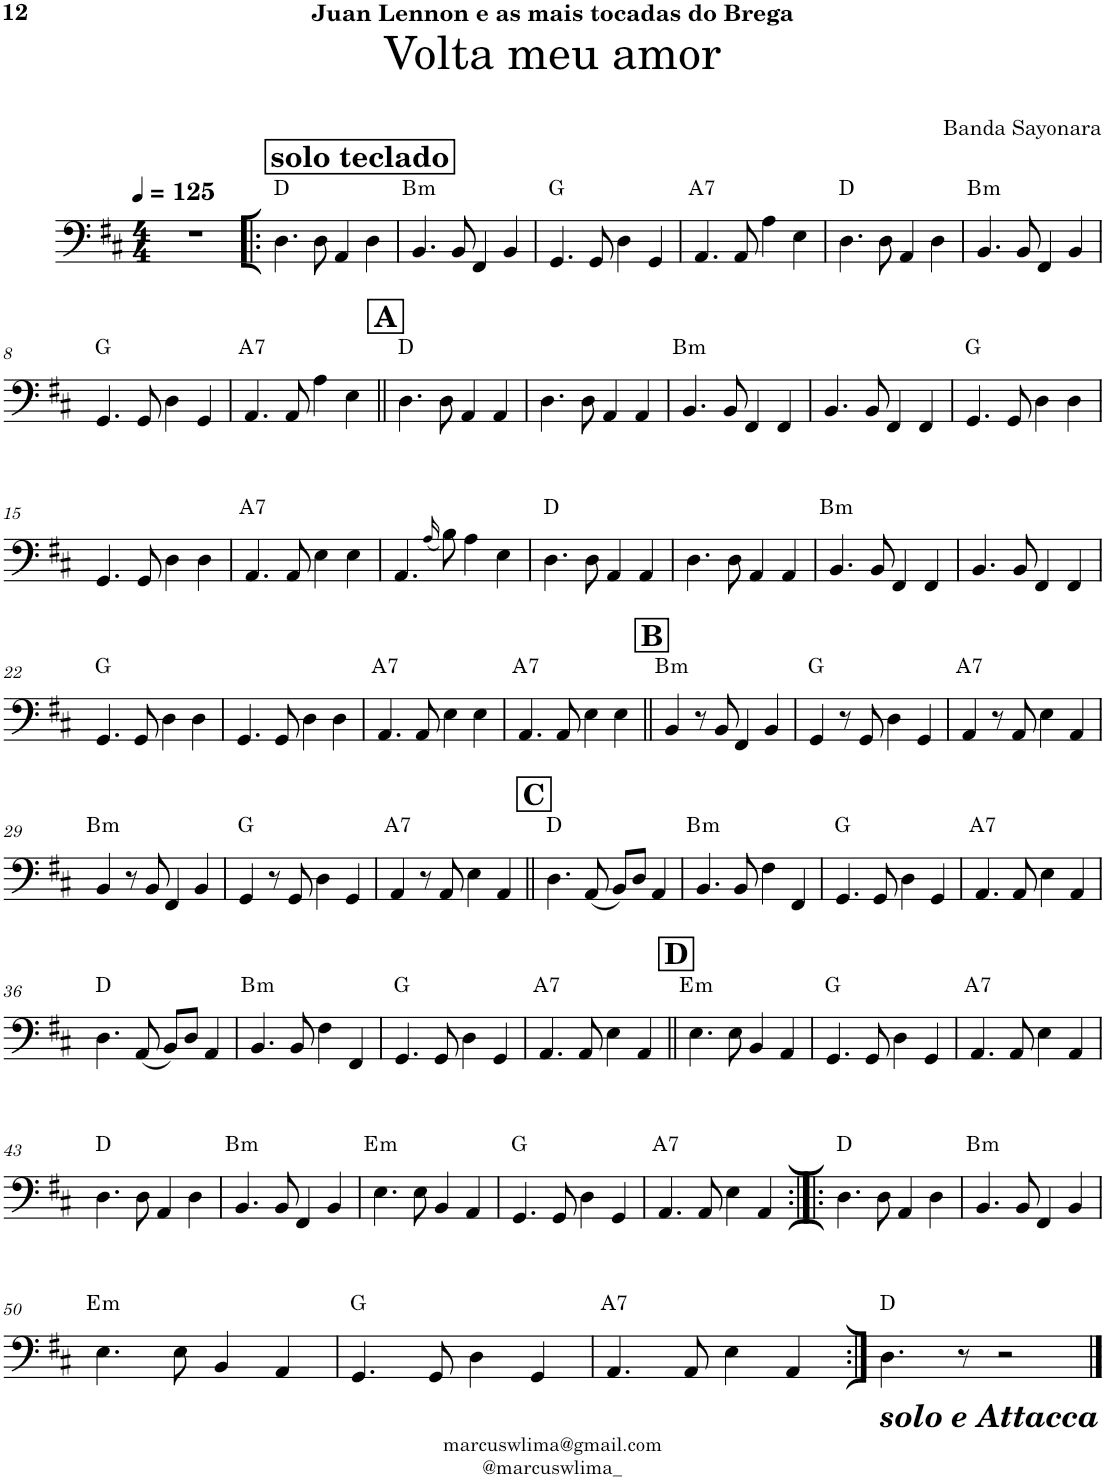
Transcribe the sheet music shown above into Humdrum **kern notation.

**kern	**harte
*part1	*part1
*staff1	*
*I"Electric Bass	*
*I'El. B.	*
!!LO:PB:g=z
*clefF4	*
*Trd7c12	*
*k[f#c#]	*
*M4/4	*
*MM125	*
=1	=1
1r	.
!!LO:REH:place=s1:a:B:cj:fs=14:t=solo teclado
=2!|:	=2!|:
4.D\	D:maj
8D\	.
4AA/	.
4D\	.
=3	=3
!	!LO:H:kt=m
4.BB/	B:min
8BB/	.
4FF#/	.
4BB/	.
=4	=4
4.GG/	G:maj
8GG/	.
4D\	.
4GG/	.
=5	=5
!	!LO:H:kt=7
4.AA/	A:7
8AA/	.
4A\	.
4E\	.
=6	=6
4.D\	D:maj
8D\	.
4AA/	.
4D\	.
=7	=7
!	!LO:H:kt=m
4.BB/	B:min
8BB/	.
4FF#/	.
4BB/	.
!!LO:LB:g=z
=8	=8
4.GG/	G:maj
8GG/	.
4D\	.
4GG/	.
=9	=9
!	!LO:H:kt=7
4.AA/	A:7
8AA/	.
4A\	.
4E\	.
!!LO:REH:place=s1:a:B:cj:fs=14:t=A
=10||	=10||
4.D\	D:maj
8D\	.
4AA/	.
4AA/	.
=11	=11
4.D\	.
8D\	.
4AA/	.
4AA/	.
=12	=12
!	!LO:H:kt=m
4.BB/	B:min
8BB/	.
4FF#/	.
4FF#/	.
=13	=13
4.BB/	.
8BB/	.
4FF#/	.
4FF#/	.
=14	=14
4.GG/	G:maj
8GG/	.
4D\	.
4D\	.
!!LO:LB:g=z
=15	=15
4.GG/	.
8GG/	.
4D\	.
4D\	.
=16	=16
!	!LO:H:kt=7
4.AA/	A:7
8AA/	.
4E\	.
4E\	.
=17	=17
4.AA/	.
(16qA/	.
8B\)	.
4A\	.
4E\	.
=18	=18
4.D\	D:maj
8D\	.
4AA/	.
4AA/	.
=19	=19
4.D\	.
8D\	.
4AA/	.
4AA/	.
=20	=20
!	!LO:H:kt=m
4.BB/	B:min
8BB/	.
4FF#/	.
4FF#/	.
=21	=21
4.BB/	.
8BB/	.
4FF#/	.
4FF#/	.
!!LO:LB:g=z
=22	=22
4.GG/	G:maj
8GG/	.
4D\	.
4D\	.
=23	=23
4.GG/	.
8GG/	.
4D\	.
4D\	.
=24	=24
!	!LO:H:kt=7
4.AA/	A:7
8AA/	.
4E\	.
4E\	.
=25	=25
!	!LO:H:kt=7
4.AA/	A:7
8AA/	.
4E\	.
4E\	.
!!LO:REH:place=s1:a:B:cj:fs=14:t=B
=26||	=26||
!	!LO:H:kt=m
4BB/	B:min
8r	.
8BB/	.
4FF#/	.
4BB/	.
=27	=27
4GG/	G:maj
8r	.
8GG/	.
4D\	.
4GG/	.
=28	=28
!	!LO:H:kt=7
4AA/	A:7
8r	.
8AA/	.
4E\	.
4AA/	.
!!LO:LB:g=z
=29	=29
!	!LO:H:kt=m
4BB/	B:min
8r	.
8BB/	.
4FF#/	.
4BB/	.
=30	=30
4GG/	G:maj
8r	.
8GG/	.
4D\	.
4GG/	.
=31	=31
!	!LO:H:kt=7
4AA/	A:7
8r	.
8AA/	.
4E\	.
4AA/	.
!!LO:REH:place=s1:a:B:cj:fs=14:t=C
=32||	=32||
4.D\	D:maj
(8AA/	.
8BB/L)	.
8D/J	.
4AA/	.
=33	=33
!	!LO:H:kt=m
4.BB/	B:min
8BB/	.
4F#\	.
4FF#/	.
=34	=34
4.GG/	G:maj
8GG/	.
4D\	.
4GG/	.
=35	=35
!	!LO:H:kt=7
4.AA/	A:7
8AA/	.
4E\	.
4AA/	.
!!LO:LB:g=z
=36	=36
4.D\	D:maj
(8AA/	.
8BB/L)	.
8D/J	.
4AA/	.
=37	=37
!	!LO:H:kt=m
4.BB/	B:min
8BB/	.
4F#\	.
4FF#/	.
=38	=38
4.GG/	G:maj
8GG/	.
4D\	.
4GG/	.
=39	=39
!	!LO:H:kt=7
4.AA/	A:7
8AA/	.
4E\	.
4AA/	.
!!LO:REH:place=s1:a:B:cj:fs=14:t=D
=40||	=40||
!	!LO:H:kt=m
4.E\	E:min
8E\	.
4BB/	.
4AA/	.
=41	=41
4.GG/	G:maj
8GG/	.
4D\	.
4GG/	.
=42	=42
!	!LO:H:kt=7
4.AA/	A:7
8AA/	.
4E\	.
4AA/	.
!!LO:LB:g=z
=43	=43
4.D\	D:maj
8D\	.
4AA/	.
4D\	.
=44	=44
!	!LO:H:kt=m
4.BB/	B:min
8BB/	.
4FF#/	.
4BB/	.
=45	=45
!	!LO:H:kt=m
4.E\	E:min
8E\	.
4BB/	.
4AA/	.
=46	=46
4.GG/	G:maj
8GG/	.
4D\	.
4GG/	.
=47	=47
!	!LO:H:kt=7
4.AA/	A:7
8AA/	.
4E\	.
4AA/	.
=48:|!|:	=48:|!|:
4.D\	D:maj
8D\	.
4AA/	.
4D\	.
=49	=49
!	!LO:H:kt=m
4.BB/	B:min
8BB/	.
4FF#/	.
4BB/	.
!!LO:LB:g=z
=50	=50
!	!LO:H:kt=m
4.E\	E:min
8E\	.
4BB/	.
4AA/	.
=51	=51
4.GG/	G:maj
8GG/	.
4D\	.
4GG/	.
=52	=52
!	!LO:H:kt=7
4.AA/	A:7
8AA/	.
4E\	.
4AA/	.
=53:|!	=53:|!
4.D\	D:maj
8r	.
!LO:TX:b:Bi:t=solo e Attacca	!
2r	.
==	==
*-	*-
